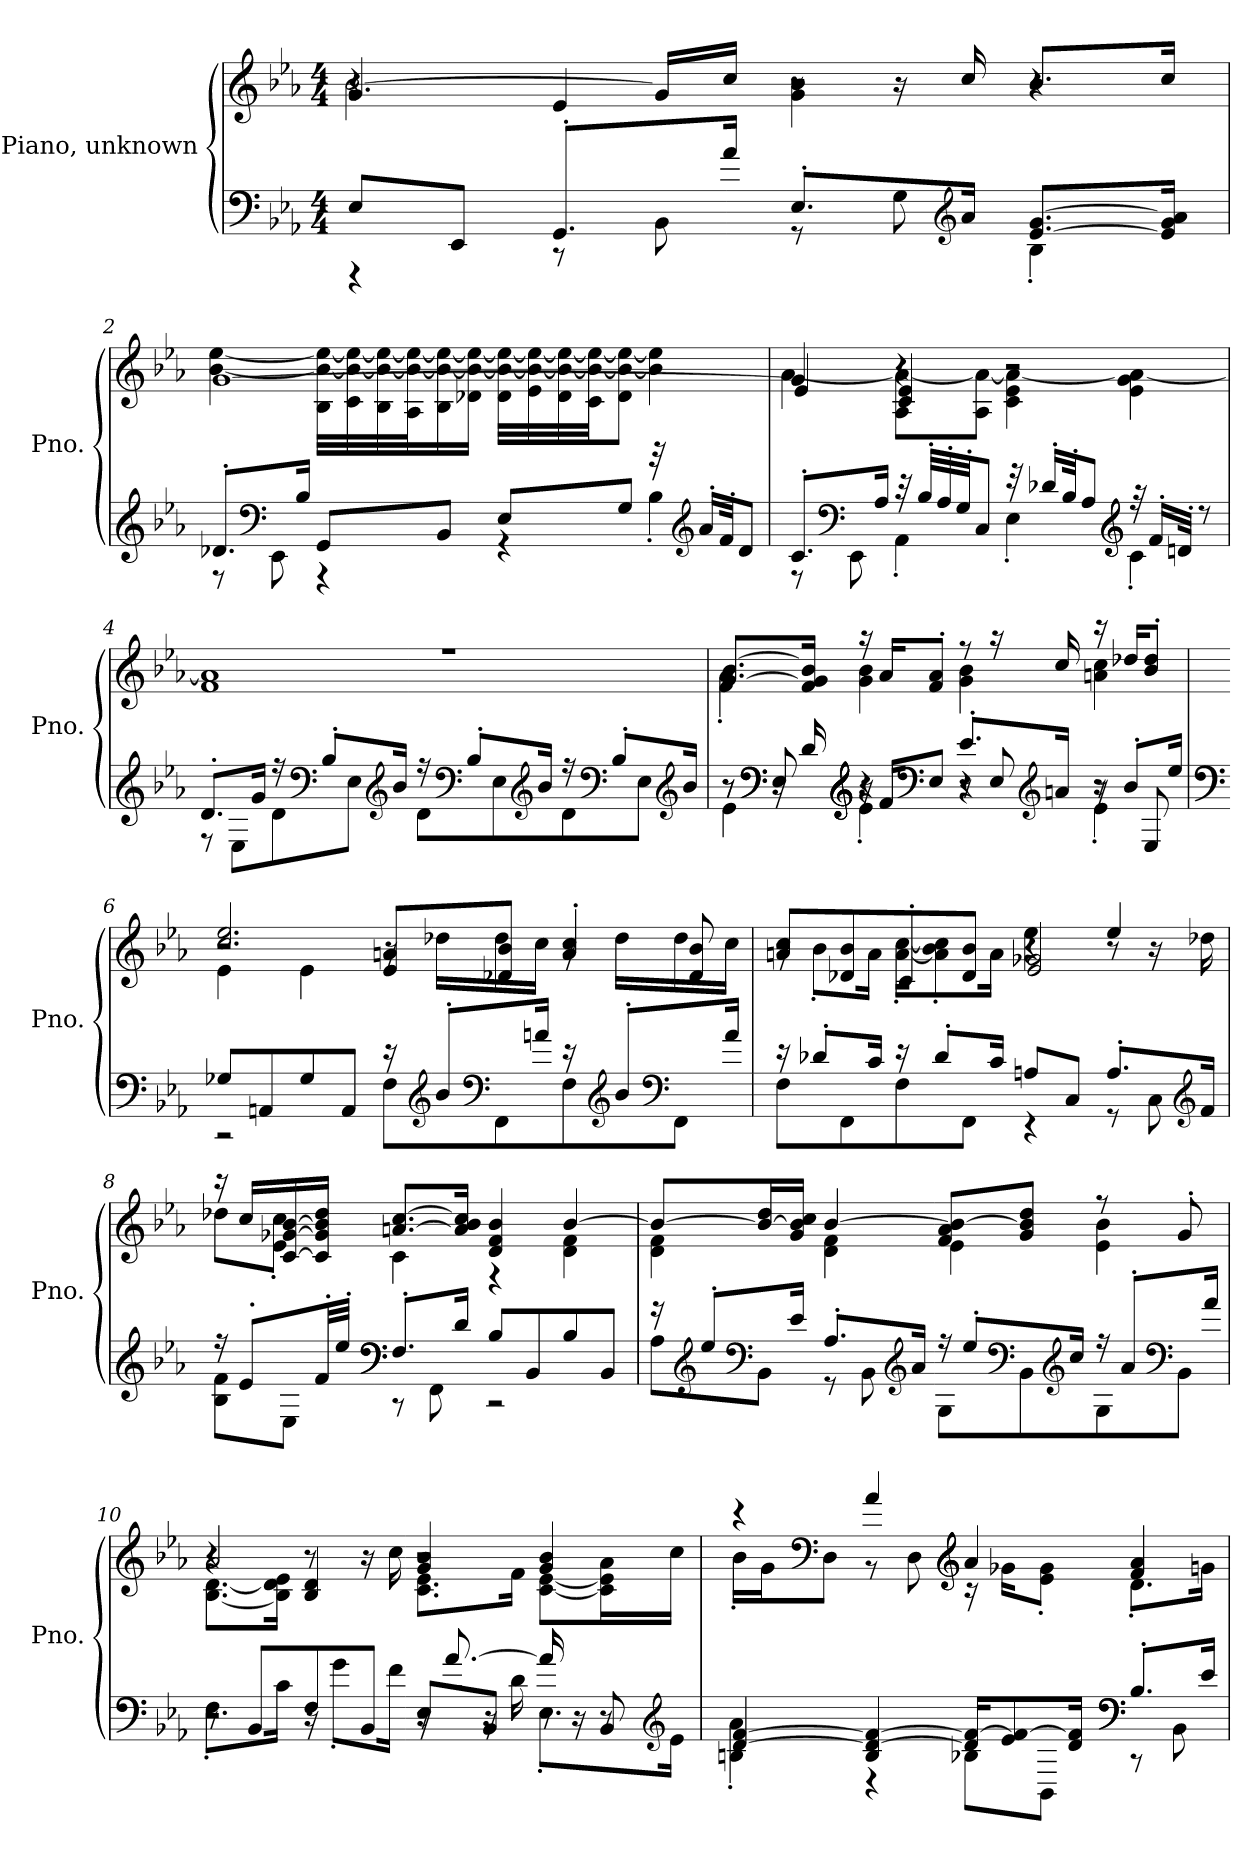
**kern	**kern
*part1	*part1
*staff2	*staff1
*I"Piano, unknown	*
*I'Pno.	*
*clefF4	*clefG2
*k[b-e-a-]	*k[b-e-a-]
*M4/4	*M4/4
*MM120	*MM120
=1	=1
*^	*^
*	*	*	*^
8E-/L	4r	[4.g/	2b-\	4r
8EE-/J	.	.	.	.
8.GG'/L	8r	.	.	4e-/
.	8BB-\	16g/LL]	.	.
16a-/Jk	.	16cc/JJ	.	.
8.E-'/L	8r	8r	4g\ 4b-\	2r
.	8G\	16r	.	.
*clefG2	*	*	*	*
16a-/Jk	.	16cc/	.	.
[8.e-/ [8.g/L	4B-'\	8.b-/L	4r	.
16e-/] 16g/] 16a-/Jk	.	16cc/Jk	.	.
*	*	*	*v	*v
!!LO:LB:g=z
=2	=2	=2	=2
8.d-X'/L	8r	[1g	[4b-\ [4ee-\
*clefF4	*	*	*
.	8EE-\	.	.
16B-/Jk	.	.	.
8GG/L	4r	.	32B-\ 32b-\_ 32ee-\_LLL
.	.	.	32c\ 32b-\_ 32ee-\_
.	.	.	32B-\ 32b-\_ 32ee-\_
.	.	.	32A-\ 32b-\_ 32ee-\_J
8BB-/J	.	.	16B-\ 16b-\_ 16ee-\_
.	.	.	16d-X\ 16b-\_ 16ee-\_JJ
8E-/L	4r	.	32d-\ 32b-\_ 32ee-\_LLL
.	.	.	32e-\ 32b-\_ 32ee-\_
.	.	.	32d-\ 32b-\_ 32ee-\_
.	.	.	32c\ 32b-\_ 32ee-\_JJ
8G/J	.	.	8d-\ 8b-\_ 8ee-\_J
32r	4B-'\	.	4b-\] 4ee-\]
*clefG2	*	*	*
16a-'/LL	.	.	.
32f'/JK	.	.	.
8d-/J	.	.	.
!!LO:LB:g=z
=3	=3	=3	=3
*	*	*	*^
8.c'/L	8r	4g/]	[4a-\	4e-/
*clefF4	*	*	*	*
.	8EE-\	.	.	.
16A-/Jk	.	.	.	.
32r	4AA-'\	4r	8A-\ 8a-\_L	4c/ 4e-/
32B-'/LLL	.	.	.	.
32A-'/	.	.	.	.
32G'/JJ	.	.	.	.
8C/J	.	.	8A-\ 8a-\_J	.
32r	4E-'\	2r	4c\ 4e-\ 4a-\_	2r
16d-X'/LL	.	.	.	.
32B-'/JK	.	.	.	.
8A-/J	.	.	.	.
*clefG2	*	*	*	*
32r	4c'\	.	4e-\ 4g\ 4a-\_	.
16f'/LL	.	.	.	.
32dn'/JJk	.	.	.	.
8r	.	.	.	.
*	*	*	*v	*v
!!LO:LB:g=z
=4	=4	=4	=4
8.d'/L	8r	1r	1f 1a-]
.	8E-\L	.	.
16g/Jk	.	.	.
16r	8d\	.	.
*clefF4	*	*	*
8B-'/L	.	.	.
.	8E-\J	.	.
*clefG2	*	*	*
16b-/Jk	.	.	.
16r	8d\L	.	.
*clefF4	*	*	*
8B-'/L	.	.	.
.	8E-\	.	.
*clefG2	*	*	*
16b-/Jk	.	.	.
16r	8d\	.	.
*clefF4	*	*	*
8B-'/L	.	.	.
.	8E-\J	.	.
*clefG2	*	*	*
16b-/Jk	.	.	.
!!LO:LB:g=z	!!
=5	=5	=5	=5
*	*^	*	*
8r	4e-\	8r	[8.g/ [8.b-/L	4f\' 4a-\'
*clefF4	*	*	*	*
16r	.	8E-/	.	.
16d/	.	.	16f/ 16g/] 16b-/]Jk	.
*clefG2	*	*	*	*
16r	4e-'\	4r	16r	4g\ 4b-\
16f/KL	.	.	16a-/KL	.
*clefF4	*	*	*	*
8E-/J	.	.	8f/' 8a-/'J	.
8.e-'/L	4r	8r	8r	4g\ 4b-\
.	.	8E-/	16r	.
*clefG2	*	*	*	*
16an/Jk	.	.	16cc/	.
16r	4e-'\	8r	16r	4an\ 4cc\
8b-'/L	.	.	16dd-X/KL	.
.	.	8E-/	8b-/' 8dd-/'J	.
16ee-/Jk	.	.	.	.
*v	*v	*v	*	*
*	*v	*v
!!LO:LB:g=z
=6	=6
*clefF4	*
*^	*^
*	*	*	*^
8G-X/L	2r	2.cc/ 2.ee-/	4e-\	2r
8AAn/	.	.	.	.
8G-/	.	.	4e-\	.
8AA/J	.	.	.	.
16r	8F\L	.	16r	8e-/ 8an/L
*clefG2	*	*	*	*
8b-'/L	.	.	16dd-X\LL	.
*clefF4	*	*	*	*
.	8FF\	.	16dd-\	8d-X/ 8b-/J
16an/Jk	.	.	16cc\JJ	.
16r	8F\	4a/' 4cc/'	16r	8r
*clefG2	*	*	*	*
8b-'/L	.	.	16dd-\LL	.
*clefF4	*	*	*	*
.	8FF\J	.	16dd-\	8d-/ 8b-/
16a/Jk	.	.	16cc\JJ	.
=7	=7	=7	=7	=7
16r	8F\L	2r	16r	8an/ 8cc/L
8d-X'/L	.	.	8b-'\L	.
.	8FF\	.	.	8d-X/ 8b-/
16c/Jk	.	.	16a\Jk	.
16r	8F\	.	[16a\' [16cc\'KL	8c'/
8d-'/L	.	.	8a\]' 8b-\' 8cc\]'	.
.	8FF\J	.	.	8d-/ 8b-/J
16c/Jk	.	.	16a\Jk	.
8An/L	4r	4r	4ee-\	2e-/ 2g-X/
8C/J	.	.	.	.
8.A'/L	8r	4ee-/	8r	.
.	8C\	.	16r	.
*clefG2	*	*	*	*
16f/Jk	.	.	16dd-X\	.
*	*	*	*v	*v
!!LO:PB:g=z
=8	=8	=8	=8
16r	8B-\ 8f\L	16r	8dd-X\L
8e-'/L	.	16cc/LL	.
.	8E-\J	[16c/ [16g-X/ [16b-/	8e-\' 8cc\'J
32f'/LL	.	16c/] 16g-/] 16b-/] 16dd-/JJ	.
32ee-'/JJJ	.	.	.
*clefF4	*	*	*
8.F'/L	8r	[8.an/ [8.cc/L	4c\
.	8FF\	.	.
16d/Jk	.	16a/] 16b-/ 16cc/]Jk	.
8B-/L	2r	4d/ 4f/ 4b-/	4r
8BB-/	.	.	.
8B-/	.	[4b-/	4d\ 4f\
8BB-/J	.	.	.
=9	=9	=9	=9
16r	8A-\L	8b-/L_	4d\ 4f\
*clefG2	*	*	*
8ee-'/L	.	.	.
*clefF4	*	*	*
.	8BB-\J	16b-/_ 16dd/L	.
16e-/Jk	.	16g/ 16b-/] 16cc/JJ	.
8.A-'/L	8r	[4b-/	4d\ 4f\
.	8BB-\	.	.
*clefG2	*	*	*
16a-/Jk	.	.	.
16r	8G\L	8f/ 8a-/ 8b-/_L	4e-\
8ee-'/L	.	.	.
*clefF4	*	*	*
.	8BB-\	8g/ 8b-/] 8dd/J	.
*clefG2	*	*	*
16cc/Jk	.	.	.
16r	8G\	8r	4e-\ 4b-\
8a-'/L	.	.	.
*clefF4	*	*	*
.	8BB-\J	8g'/	.
16a-/Jk	.	.	.
!!LO:LB:g=z
=10	=10	=10	=10
*	*^	*	*^
2r	8.F'\L	8r	2a-/	[8.B-\ [8.d\L	4r
.	.	8BB-/L	.	.	.
.	16c\Jk	.	.	16B-\] 16d\] 16e-\Jk	.
.	16r	8F/	.	8r	4B-/ 4d/
.	8g'\L	.	.	.	.
.	.	8BB-/J	.	16r	.
.	16f\Jk	.	.	16cc\	.
16r	8r	8E-/L	4g/ 4b-/	8.c\ 8.e-\L	2r
[8.a-/	.	.	.	.	.
.	16r	8BB-/J	.	.	.
.	16d\	.	.	16f\Jk	.
16a-/]	8.E-'\L	8r	4g/ 4b-/	[8c\ [8e-\L	.
16r	.	.	.	.	.
8r	.	8BB-/	.	16c\] 16e-\] 16a-\L	.
*clefG2	*	*	*	*	*
.	16e-\Jk	.	.	16cc\JJ	.
*	*v	*v	*	*	*
*	*	*	*v	*v
=11	=11	=11	=11
[4d/ [4f/	4Bn\' 4a-\'	4r	16b-'\LL
.	.	.	16g\J
*	*	*clefF4	*
.	.	.	8D\J
4B/ 4d/_ 4f/_	4r	4a-/	8r
.	.	.	8D\
*	*	*clefG2	*
16d/] 16f/_KL	8B-X\L	4a-/	16r
8e-/ 8f/_	.	.	16g-X\KL
.	8BB-\J	.	8e-\' 8g-\'J
16d/ 16f/]Jk	.	.	.
*clefF4	*	*	*
8.B-'/L	8r	4f/ 4a-/	8.d'\L
.	8BB-\	.	.
16e-/Jk	.	.	16gn\Jk
*v	*v	*	*
*	*v	*v
=	=
*-	*-
